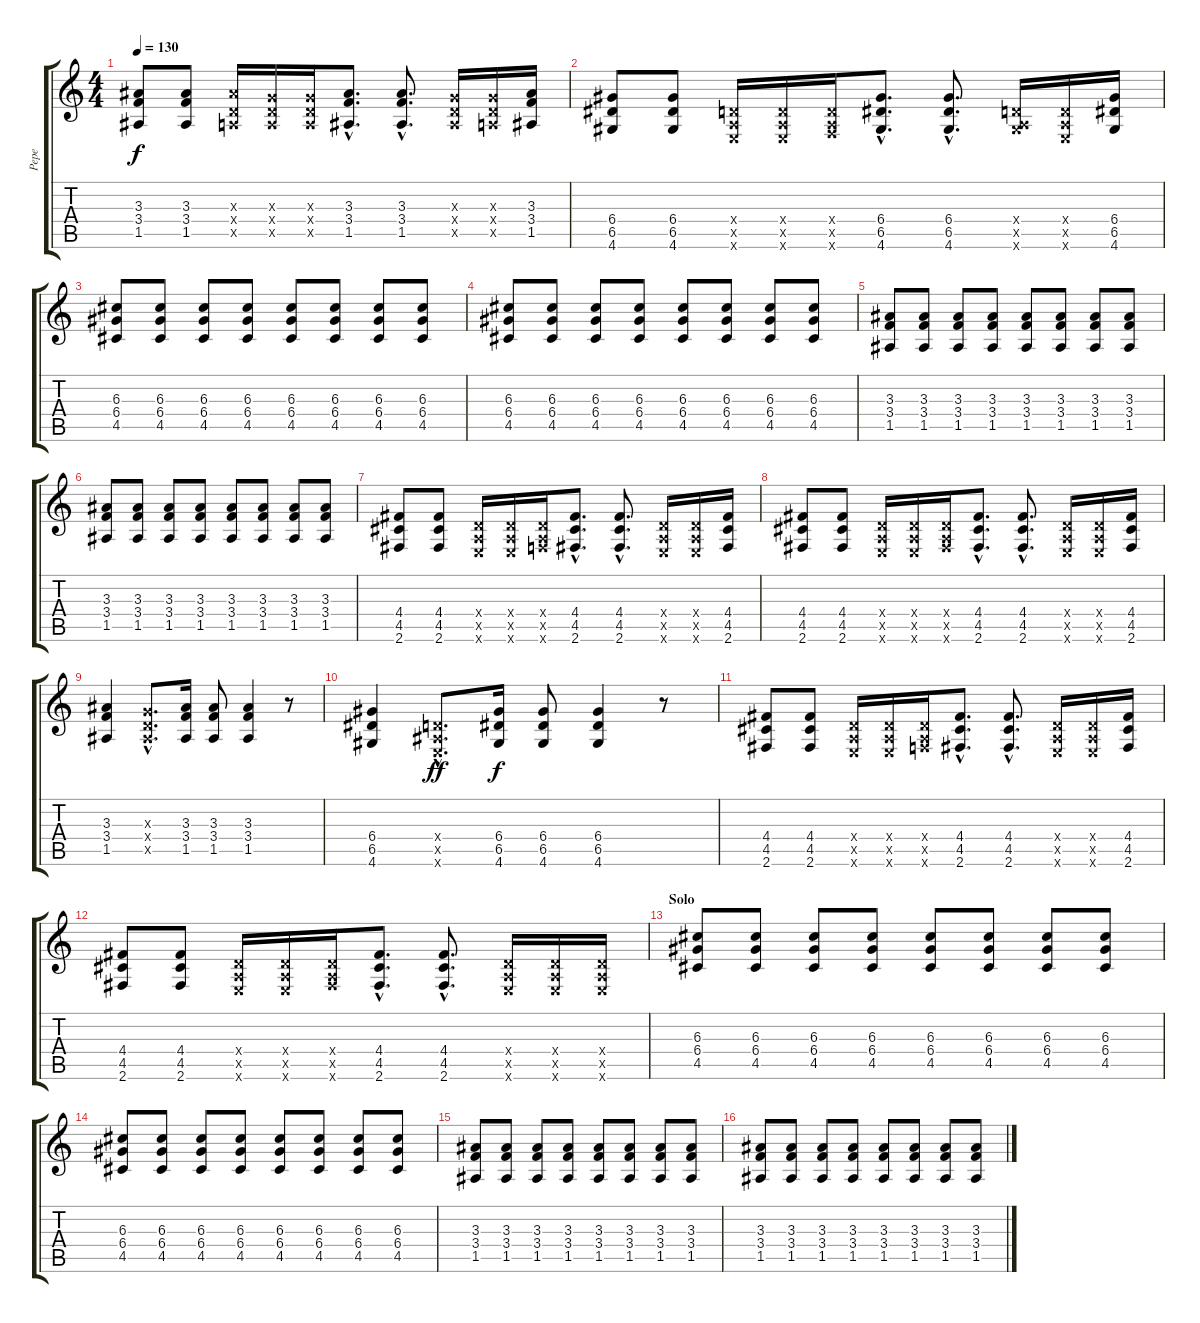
\track ("Pepe" "Pepe") {instrument distortionguitar}
\staff {score tabs}
\tuning (E4 B3 G3 D3 A2 E2) {hide}
\ts (4 4)
\tempo 130
\clef g2
\ks c
(3.3 3.4 1.5).8{dy f} (3.3 3.4 1.5).8 (3.3{x} 0.4{x} 0.5{x}).16 (0.3{x} 0.4{x} 0.5{x}).16 (0.3{x} 0.4{x} 0.5{x}).16 (3.3{hac} 3.4{hac} 1.5{hac}).8{d} (3.3{hac} 3.4{hac} 1.5{hac}).8{d} (0.3{x} 0.4{x} 1.5{x}).16 (0.3{x} 0.4{x} 0.5{x}).16 (3.3 3.4 1.5).16 |
(6.4 6.5 4.6).8 (6.4 6.5 4.6).8 (0.4{x} 0.5{x} 0.6{x}).16 (0.4{x} 0.5{x} 0.6{x}).16 (0.4{x} 0.5{x} 1.6{x}).16 (6.4{hac} 6.5{hac} 4.6{hac}).8{d} (6.4{hac} 6.5{hac} 4.6{hac}).8{d} (0.4{x} 0.5{x} 4.6{x}).16 (0.4{x} 0.5{x} 0.6{x}).16 (6.4 6.5 4.6).16 |
(6.3 6.4 4.5).8{volume 10} (6.3 6.4 4.5).8 (6.3 6.4 4.5).8 (6.3 6.4 4.5).8 (6.3 6.4 4.5).8 (6.3 6.4 4.5).8 (6.3 6.4 4.5).8 (6.3 6.4 4.5).8 |
(6.3 6.4 4.5).8 (6.3 6.4 4.5).8 (6.3 6.4 4.5).8 (6.3 6.4 4.5).8 (6.3 6.4 4.5).8 (6.3 6.4 4.5).8 (6.3 6.4 4.5).8 (6.3 6.4 4.5).8 |
(3.3 3.4 1.5).8 (3.3 3.4 1.5).8 (3.3 3.4 1.5).8 (3.3 3.4 1.5).8 (3.3 3.4 1.5).8 (3.3 3.4 1.5).8 (3.3 3.4 1.5).8 (3.3 3.4 1.5).8 |
(3.3 3.4 1.5).8 (3.3 3.4 1.5).8 (3.3 3.4 1.5).8 (3.3 3.4 1.5).8 (3.3 3.4 1.5).8 (3.3 3.4 1.5).8 (3.3 3.4 1.5).8 (3.3 3.4 1.5).8 |
(4.4 4.5 2.6).8 (4.4 4.5 2.6).8 (0.4{x} 0.5{x} 0.6{x}).16 (0.4{x} 0.5{x} 0.6{x}).16 (0.4{x} 0.5{x} 1.6{x}).16 (4.4{hac} 4.5{hac} 2.6{hac}).8{d} (4.4{hac} 4.5{hac} 2.6{hac}).8{d} (0.4{x} 0.5{x} 0.6{x}).16 (0.4{x} 0.5{x} 0.6{x}).16 (4.4 4.5 2.6).16 |
(4.4 4.5 2.6).8 (4.4 4.5 2.6).8 (0.4{x} 0.5{x} 0.6{x}).16 (0.4{x} 0.5{x} 0.6{x}).16 (0.4{x} 0.5{x} 2.6{x}).16 (4.4{hac} 4.5{hac} 2.6{hac}).8{d} (4.4{hac} 4.5{hac} 2.6{hac}).8{d} (0.4{x} 0.5{x} 0.6{x}).16 (0.4{x} 0.5{x} 0.6{x}).16 (4.4 4.5 2.6).16 |
(3.3 3.4 1.5).4 (0.3{hac x} 0.4{hac x} 1.5{hac x}).8{d} (3.3 3.4 1.5).16 (3.3 3.4 1.5).8 (3.3 3.4 1.5).4 r.8 |
(6.4 6.5 4.6).4 (0.4{hac x} 1.5{hac x} 0.6{hac x}).8{d dy ff} (6.4 6.5 4.6).16{dy f} (6.4 6.5 4.6).8 (6.4 6.5 4.6).4 r.8 |
(4.4 4.5 2.6).8 (4.4 4.5 2.6).8 (0.4{x} 0.5{x} 0.6{x}).16 (0.4{x} 0.5{x} 0.6{x}).16 (0.4{x} 0.5{x} 1.6{x}).16 (4.4{hac} 4.5{hac} 2.6{hac}).8{d} (4.4{hac} 4.5{hac} 2.6{hac}).8{d} (0.4{x} 0.5{x} 0.6{x}).16 (0.4{x} 0.5{x} 0.6{x}).16 (4.4 4.5 2.6).16 |
(4.4 4.5 2.6).8 (4.4 4.5 2.6).8 (0.4{x} 0.5{x} 0.6{x}).16 (0.4{x} 0.5{x} 0.6{x}).16 (0.4{x} 0.5{x} 2.6{x}).16 (4.4{hac} 4.5{hac} 2.6{hac}).8{d} (4.4{hac} 4.5{hac} 2.6{hac}).8{d} (0.4{x} 0.5{x} 0.6{x}).16 (0.4{x} 0.5{x} 0.6{x}).16 (0.4{x} 0.5{x} 0.6{x}).16 |
\section ("" "Solo")
(6.3 6.4 4.5).8{volume 11} (6.3 6.4 4.5).8 (6.3 6.4 4.5).8 (6.3 6.4 4.5).8 (6.3 6.4 4.5).8 (6.3 6.4 4.5).8 (6.3 6.4 4.5).8 (6.3 6.4 4.5).8 |
(6.3 6.4 4.5).8 (6.3 6.4 4.5).8 (6.3 6.4 4.5).8 (6.3 6.4 4.5).8 (6.3 6.4 4.5).8 (6.3 6.4 4.5).8 (6.3 6.4 4.5).8 (6.3 6.4 4.5).8 |
(3.3 3.4 1.5).8 (3.3 3.4 1.5).8 (3.3 3.4 1.5).8 (3.3 3.4 1.5).8 (3.3 3.4 1.5).8 (3.3 3.4 1.5).8 (3.3 3.4 1.5).8 (3.3 3.4 1.5).8 |
(3.3 3.4 1.5).8 (3.3 3.4 1.5).8 (3.3 3.4 1.5).8 (3.3 3.4 1.5).8 (3.3 3.4 1.5).8 (3.3 3.4 1.5).8 (3.3 3.4 1.5).8 (3.3 3.4 1.5).8
